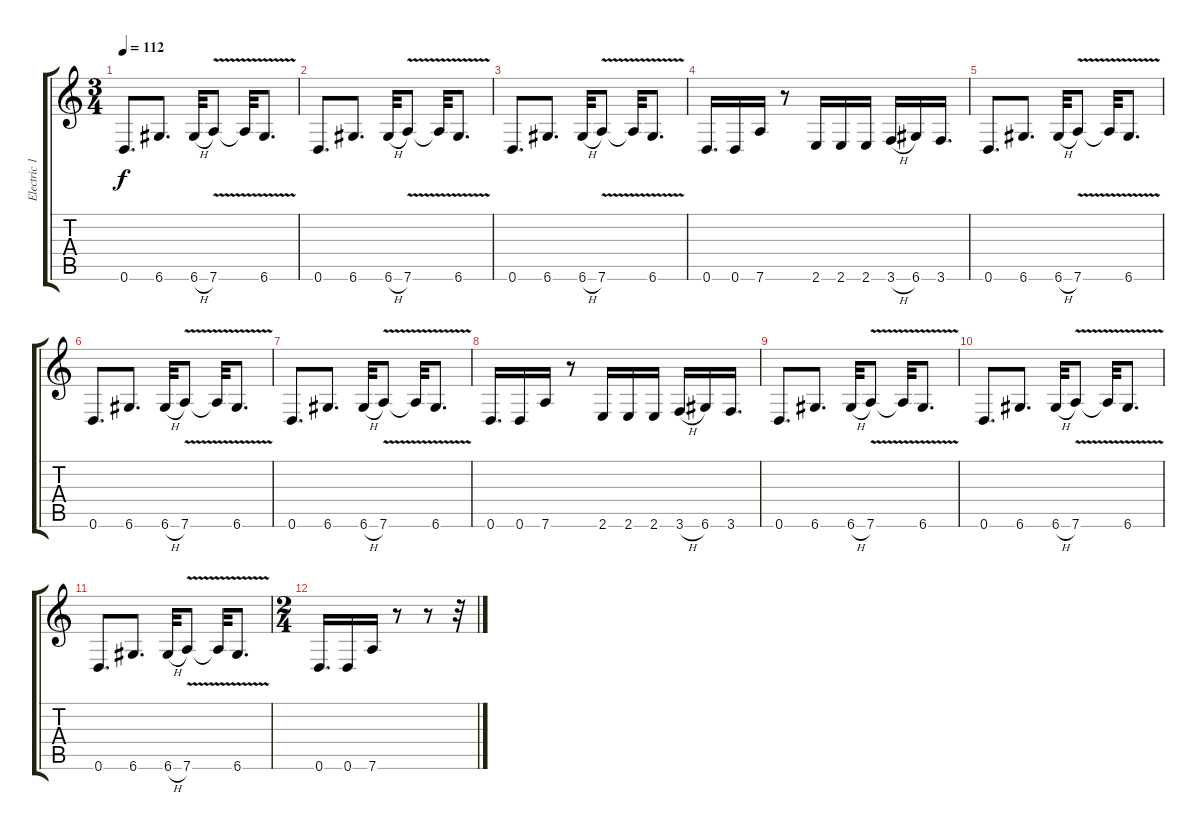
\track ("Electric 1" "Electric 1") {instrument distortionguitar}
\staff {score tabs}
\tuning (E4 B3 G3 D3 A2 D2) {hide}
\ts (3 4)
\tempo 112
\clef g2
\ks c
0.6.8{d dy f} 6.6.8{d} 6.6{h}.32 7.6{v}.8 7.6{t}.32 6.6{v}.8{d} |
0.6.8{d} 6.6.8{d} 6.6{h}.32 7.6{v}.8 7.6{t}.32 6.6{v}.8{d} |
0.6.8{d} 6.6.8{d} 6.6{h}.32 7.6{v}.8 7.6{t}.32 6.6{v}.8{d} |
0.6.16{d} 0.6.16 7.6.16 r.8 2.6.16 2.6.16 2.6.16 3.6{h}.16 6.6.16 3.6.16{d} |
0.6.8{d} 6.6.8{d} 6.6{h}.32 7.6{v}.8 7.6{t}.32 6.6{v}.8{d} |
0.6.8{d} 6.6.8{d} 6.6{h}.32 7.6{v}.8 7.6{t}.32 6.6{v}.8{d} |
0.6.8{d} 6.6.8{d} 6.6{h}.32 7.6{v}.8 7.6{t}.32 6.6{v}.8{d} |
0.6.16{d} 0.6.16 7.6.16 r.8 2.6.16 2.6.16 2.6.16 3.6{h}.16 6.6.16 3.6.16{d} |
0.6.8{d} 6.6.8{d} 6.6{h}.32 7.6{v}.8 7.6{t}.32 6.6{v}.8{d} |
0.6.8{d} 6.6.8{d} 6.6{h}.32 7.6{v}.8 7.6{t}.32 6.6{v}.8{d} |
0.6.8{d} 6.6.8{d} 6.6{h}.32 7.6{v}.8 7.6{t}.32 6.6{v}.8{d} |
\ts (2 4)
0.6.16{d} 0.6.16 7.6.16 r.8 r.8 r.32
